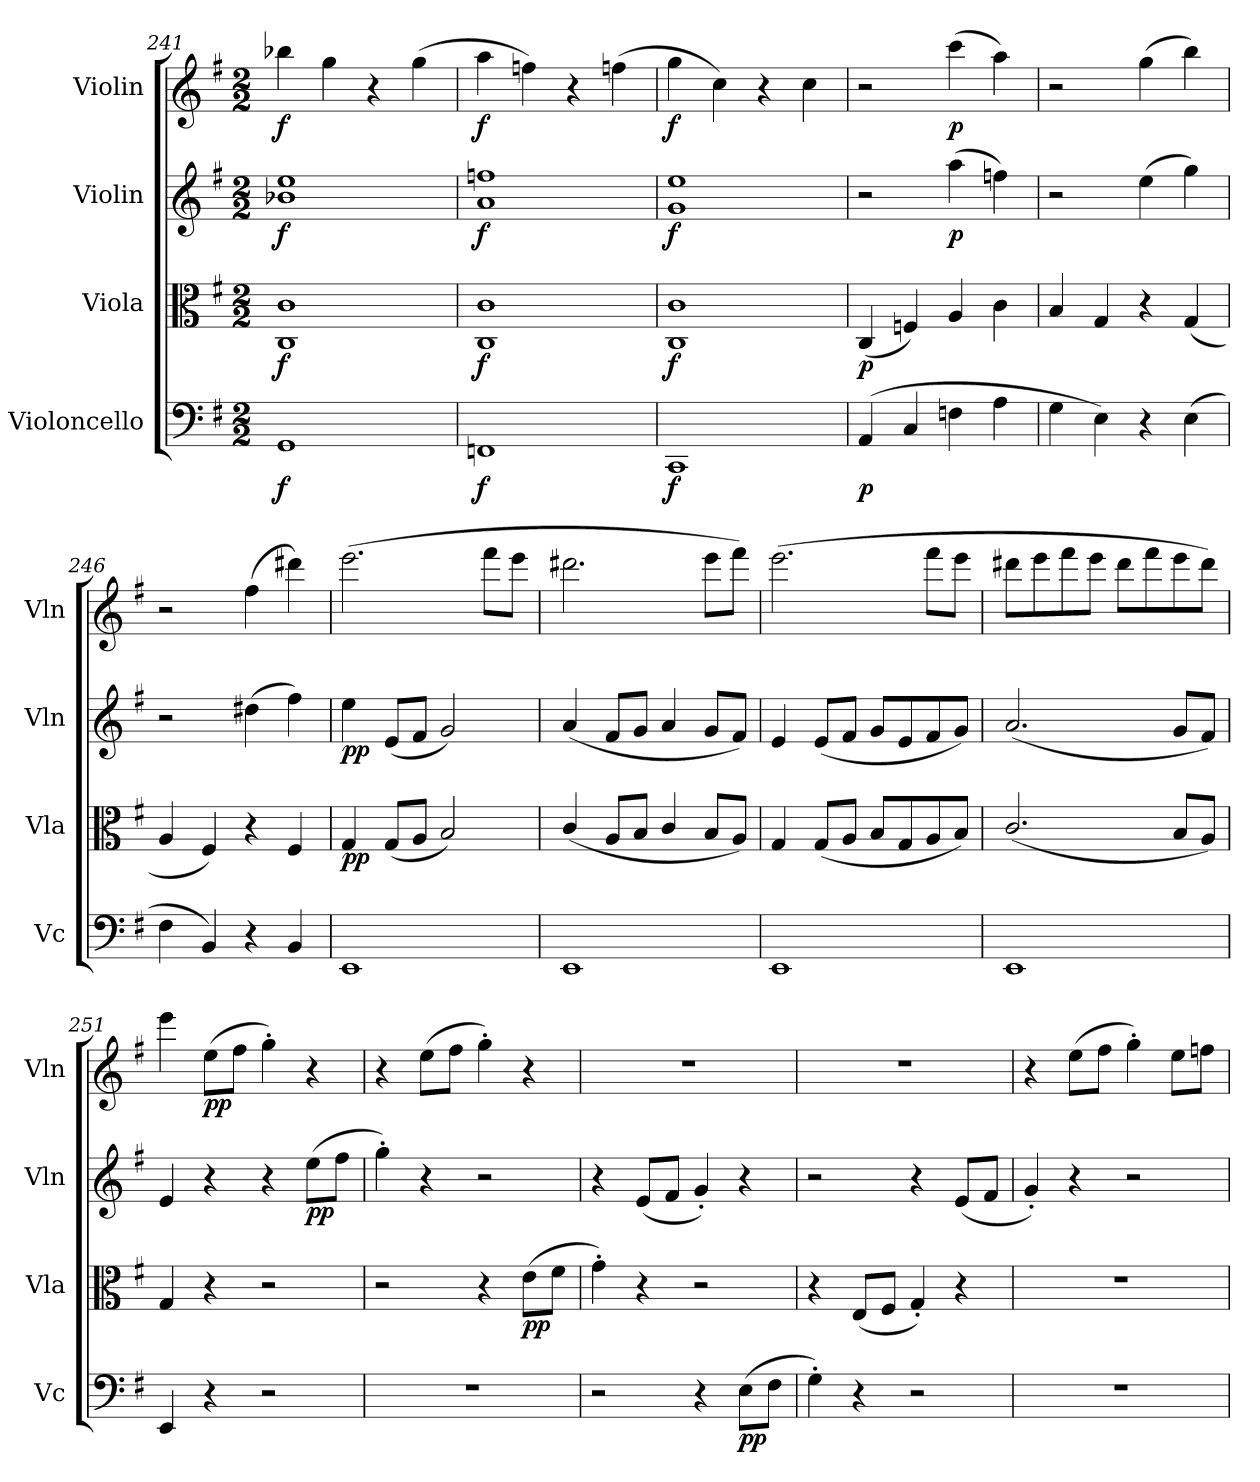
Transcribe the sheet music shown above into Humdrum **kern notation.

**kern	**dynam	**kern	**dynam	**kern	**dynam	**kern	**dynam
*part4	*part4	*part3	*part3	*part2	*part2	*part1	*part1
*staff4	*staff4	*staff3	*staff3	*staff2	*staff2	*staff1	*staff1
*I"Violoncello	*	*I"Viola	*	*I"Violin	*	*I"Violin	*
*I'Vc	*	*I'Vla	*	*I'Vln	*	*I'Vln	*
*clefF4	*	*clefC3	*	*clefG2	*	*clefG2	*
*k[f#]	*	*k[f#]	*	*k[f#]	*	*k[f#]	*
*M2/2	*	*M2/2	*	*M2/2	*	*M2/2	*
=241	=241	=241	=241	=241	=241	=241	=241
1GG	f	1C 1c	f	1b-X 1ee	f	4bb-X\	f
.	.	.	.	.	.	4gg\	.
.	.	.	.	.	.	4r	.
.	.	.	.	.	.	(4gg\	.
=242	=242	=242	=242	=242	=242	=242	=242
1FFn	f	1C 1c	f	1a 1ffn	f	4aa\	f
.	.	.	.	.	.	4ffn\)	.
.	.	.	.	.	.	4r	.
.	.	.	.	.	.	(4ffn\	.
=243	=243	=243	=243	=243	=243	=243	=243
1CC	f	1C 1c	f	1g 1ee	f	4gg\	f
.	.	.	.	.	.	4cc\)	.
.	.	.	.	.	.	4r	.
.	.	.	.	.	.	4cc\	.
=244	=244	=244	=244	=244	=244	=244	=244
(4AA/	p	(4C/	p	2r	.	2r	.
4C/	.	4Fn/)	.	.	.	.	.
4Fn\	.	4A/	.	(4aa\	p	(4ccc\	p
4A\	.	4c\	.	4ffn\)	.	4aa\)	.
=245	=245	=245	=245	=245	=245	=245	=245
4G\	.	4B/	.	2r	.	2r	.
4E\)	.	4G/	.	.	.	.	.
4r	.	4r	.	(4ee\	.	(4gg\	.
(4E\	.	(4G/	.	4gg\)	.	4bb\)	.
=246	=246	=246	=246	=246	=246	=246	=246
4F#\	.	4A/	.	2r	.	2r	.
4BB/)	.	4F#/)	.	.	.	.	.
4r	.	4r	.	(4dd#X\	.	(4ff#\	.
4BB/	.	4F#/	.	4ff#\)	.	4ddd#X\)	.
=247	=247	=247	=247	=247	=247	=247	=247
1EE	.	4G/	pp	4ee\	pp	(2.eee\	.
.	.	(8G/L	.	(8e/L	.	.	.
.	.	8A/J	.	8f#/J	.	.	.
.	.	2B/)	.	2g/)	.	.	.
.	.	.	.	.	.	8fff#\L	.
.	.	.	.	.	.	8eee\J	.
=248	=248	=248	=248	=248	=248	=248	=248
1EE	.	(4c/	.	(4a/	.	2.ddd#X\	.
.	.	8A/L	.	8f#/L	.	.	.
.	.	8B/J	.	8g/J	.	.	.
.	.	4c/	.	4a/	.	.	.
.	.	8B/L	.	8g/L	.	8eee\L	.
.	.	8A/J)	.	8f#/J)	.	8fff#\J)	.
=249	=249	=249	=249	=249	=249	=249	=249
1EE	.	4G/	.	4e/	.	(2.eee\	.
.	.	(8G/L	.	(8e/L	.	.	.
.	.	8A/J	.	8f#/J	.	.	.
.	.	8B/L	.	8g/L	.	.	.
.	.	8G/	.	8e/	.	.	.
.	.	8A/	.	8f#/	.	8fff#\L	.
.	.	8B/J)	.	8g/J)	.	8eee\J	.
=250	=250	=250	=250	=250	=250	=250	=250
1EE	.	(2.c/	.	(2.a/	.	8ddd#X\L	.
.	.	.	.	.	.	8eee\	.
.	.	.	.	.	.	8fff#\	.
.	.	.	.	.	.	8eee\J	.
.	.	.	.	.	.	8ddd#\L	.
.	.	.	.	.	.	8fff#\	.
.	.	8B/L	.	8g/L	.	8eee\	.
.	.	8A/J)	.	8f#/J)	.	8ddd#\J)	.
=251	=251	=251	=251	=251	=251	=251	=251
4EE/	.	4G/	.	4e/	.	4eee\	.
4r	.	4r	.	4r	.	(8ee\L	pp
.	.	.	.	.	.	8ff#\J	.
2r	.	2r	.	4r	.	4gg'\)	.
.	.	.	.	(8ee\L	pp	4r	.
.	.	.	.	8ff#\J	.	.	.
=252	=252	=252	=252	=252	=252	=252	=252
1r	.	2r	.	4gg'\)	.	4r	.
.	.	.	.	4r	.	(8ee\L	.
.	.	.	.	.	.	8ff#\J	.
.	.	4r	.	2r	.	4gg'\)	.
.	.	(8e\L	pp	.	.	4r	.
.	.	8f#\J	.	.	.	.	.
=253	=253	=253	=253	=253	=253	=253	=253
2r	.	4g'\)	.	4r	.	1r	.
.	.	4r	.	(8e/L	.	.	.
.	.	.	.	8f#/J	.	.	.
4r	.	2r	.	4g'/)	.	.	.
(8E\L	pp	.	.	4r	.	.	.
8F#\J	.	.	.	.	.	.	.
=254	=254	=254	=254	=254	=254	=254	=254
4G'\)	.	4r	.	2r	.	1r	.
4r	.	(8E/L	.	.	.	.	.
.	.	8F#/J	.	.	.	.	.
2r	.	4G'/)	.	4r	.	.	.
.	.	4r	.	(8e/L	.	.	.
.	.	.	.	8f#/J	.	.	.
=255	=255	=255	=255	=255	=255	=255	=255
1r	.	1r	.	4g'/)	.	4r	.
.	.	.	.	4r	.	(8ee\L	.
.	.	.	.	.	.	8ff#\J	.
.	.	.	.	2r	.	4gg'\)	.
.	.	.	.	.	.	8ee\L	.
.	.	.	.	.	.	8ffn\J	.
=	=	=	=	=	=	=	=
*-	*-	*-	*-	*-	*-	*-	*-
